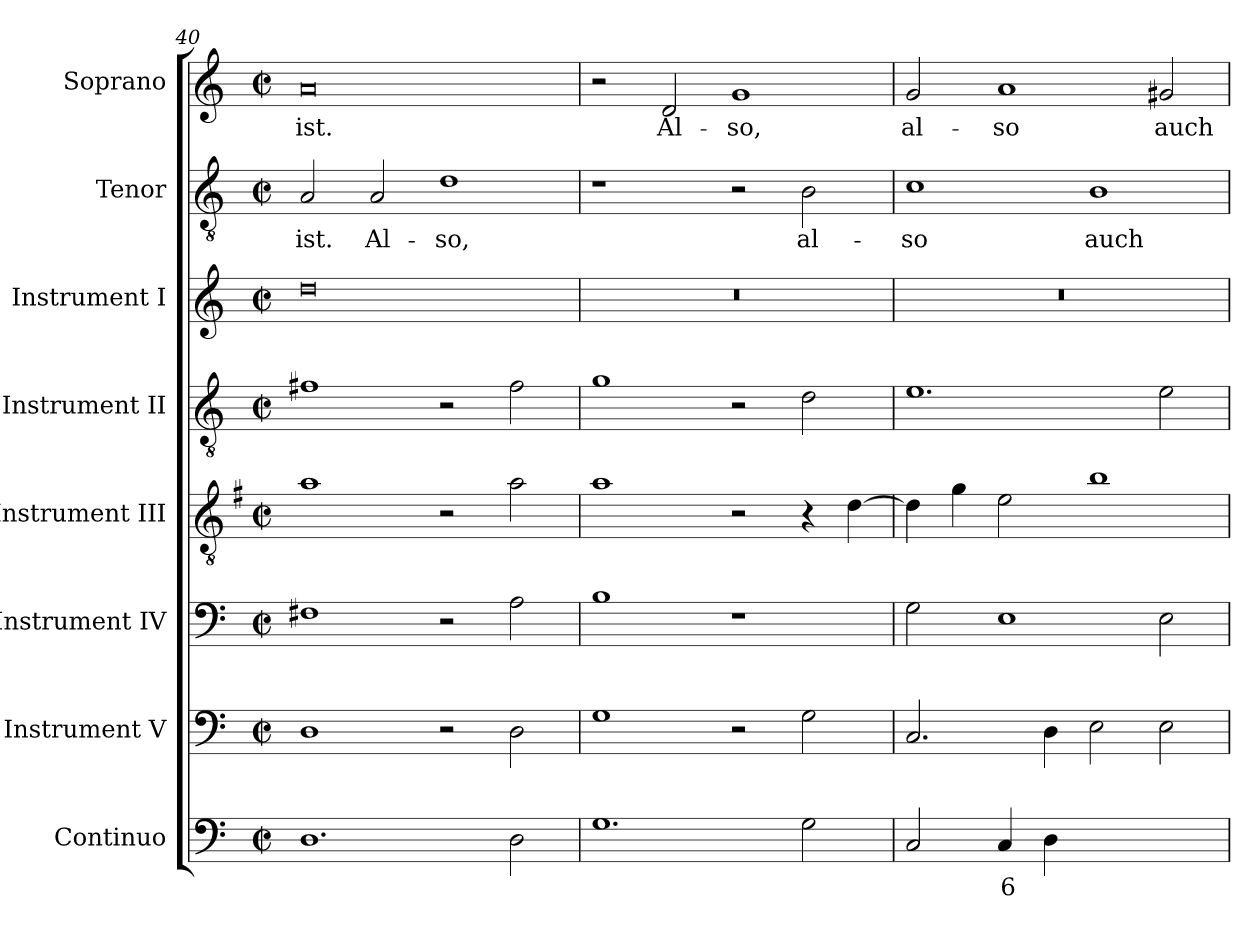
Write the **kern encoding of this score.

**kern	**text	**kern	**kern	**kern	**kern	**kern	**kern	**text	**kern	**text
*part8	*part8	*part7	*part6	*part5	*part4	*part3	*part2	*part2	*part1	*part1
*staff8	*staff8	*staff7	*staff6	*staff5	*staff4	*staff3	*staff2	*staff2	*staff1	*staff1
*I"Continuo	*	*I"Instrument V	*I"Instrument IV	*I"Instrument III	*I"Instrument II	*I"Instrument I	*I"Tenor	*	*I"Soprano	*
*	*	*I'V	*I'IV	*I'III	*I'II	*I'I	*I'T	*	*I'S	*
!!LO:LB:g=z
*clefF4	*	*clefF4	*clefF4	*clefGv2	*clefGv2	*clefG2	*clefGv2	*	*clefG2	*
*	*	*	*	*ITrd4c7	*	*	*	*	*	*
*k[]	*	*k[]	*k[]	*k[]	*k[]	*k[]	*k[]	*	*k[]	*
*C:	*	*C:	*C:	*C:	*C:	*C:	*C:	*	*C:	*
*M4/2	*	*M4/2	*M4/2	*M4/2	*M4/2	*M4/2	*M4/2	*	*M4/2	*
*met(c|)	*	*met(c|)	*met(c|)	*met(c|)	*met(c|)	*met(c|)	*met(c|)	*	*met(c|)	*
=40	=40	=40	=40	=40	=40	=40	=40	=40	=40	=40
!	!	!	!	!	!	!	!	!LO:LY:b	!	!LO:LY:b
1.D	.	1D	1F#X	1d	1f#X	0dd	2A	ist.	0a	ist.
!	!	!	!	!	!	!	!	!LO:LY:b	!	!
.	.	.	.	.	.	.	2A	Al-	.	.
!	!	!	!	!	!	!	!	!LO:LY:b	!	!
.	.	2r	2r	2r	2r	.	1d	-so,	.	.
2D	.	2D	2A	2d	2f#	.	.	.	.	.
=41	=41	=41	=41	=41	=41	=41	=41	=41	=41	=41
1.G	.	1G	1B	1d	1g	0r	1r	.	2r	.
!	!	!	!	!	!	!	!	!	!	!LO:LY:b
.	.	.	.	.	.	.	.	.	2d	Al-
!	!	!	!	!	!	!	!	!	!	!LO:LY:b
.	.	2r	1r	2r	2r	.	2r	.	1g	-so,
!	!	!	!	!	!	!	!	!LO:LY:b	!	!
2G	.	2G	.	4r	2d	.	2B	al-	.	.
.	.	.	.	[4G	.	.	.	.	.	.
=42	=42	=42	=42	=42	=42	=42	=42	=42	=42	=42
!	!	!	!	!	!	!	!	!LO:LY:b	!	!LO:LY:b
2C	.	2.C	2G	4G]	1.e	0r	1c	-so	2g	al-
.	.	.	.	4c	.	.	.	.	.	.
!	!LO:LY:b	!	!	!	!	!	!	!	!	!LO:LY:b
4C	6	.	1E	2A	.	.	.	.	1a	-so
4D	.	4D	.	.	.	.	.	.	.	.
!	!LO:LY:b	!	!	!	!	!	!	!LO:LY:b	!	!
[2Eyy	4	2E	.	1e	.	.	1B	auch	.	.
!	!	!	!	!	!	!	!	!	!	!LO:LY:b
2Eyy]	.	2E	2E	.	2e	.	.	.	2g#X	auch
=	=	=	=	=	=	=	=	=	=	=
*-	*-	*-	*-	*-	*-	*-	*-	*-	*-	*-
